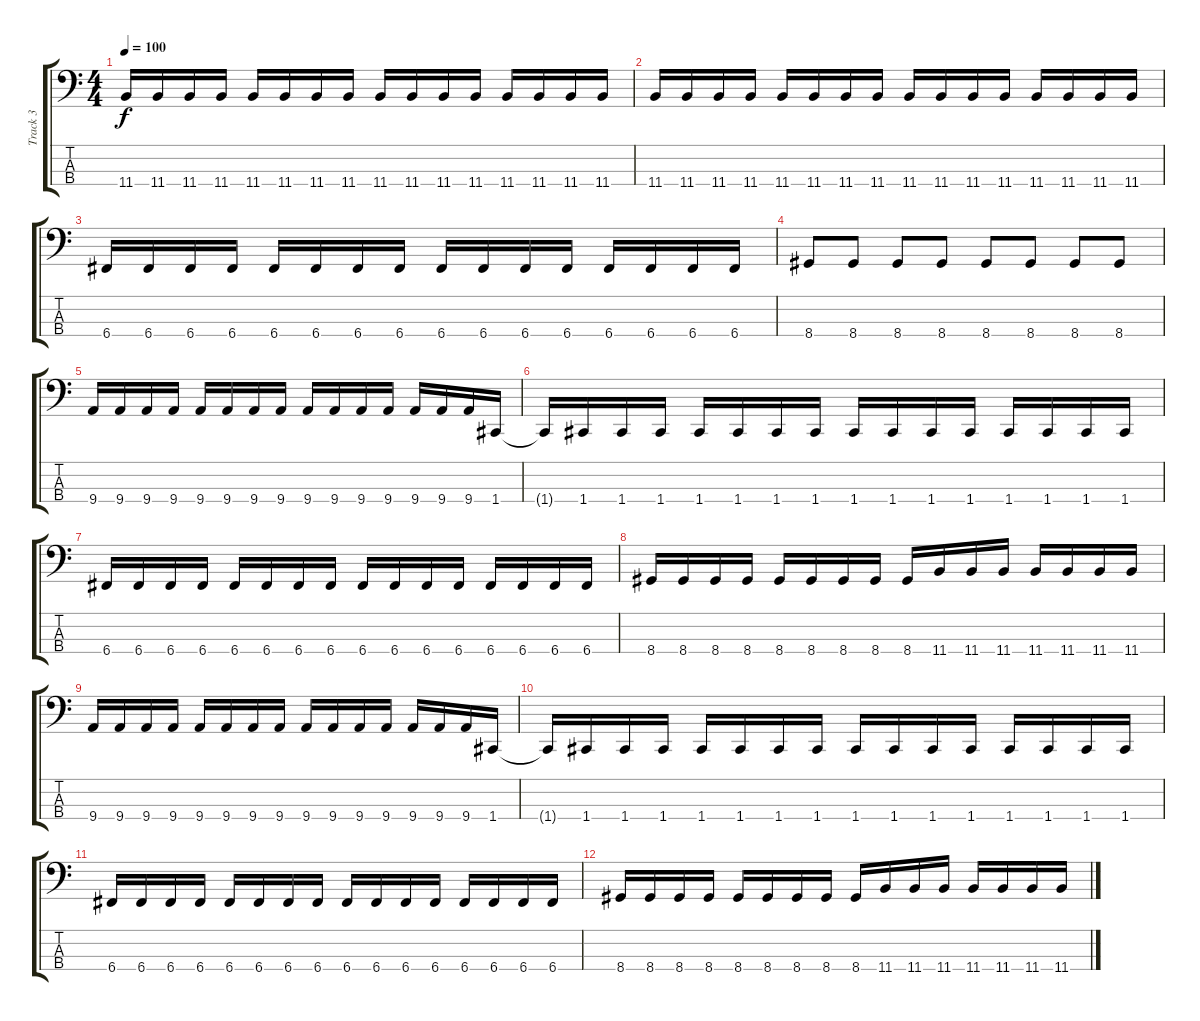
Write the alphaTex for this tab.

\track ("Track 3" "Track 3") {instrument electricbasspick}
\staff {score tabs}
\tuning (F2 C2 G1 C1) {hide}
\ts (4 4)
\tempo 100
\clef f4
\ks c
11.4.16{dy f} 11.4.16 11.4.16 11.4.16 11.4.16 11.4.16 11.4.16 11.4.16 11.4.16 11.4.16 11.4.16 11.4.16 11.4.16 11.4.16 11.4.16 11.4.16 |
11.4.16 11.4.16 11.4.16 11.4.16 11.4.16 11.4.16 11.4.16 11.4.16 11.4.16 11.4.16 11.4.16 11.4.16 11.4.16 11.4.16 11.4.16 11.4.16 |
6.4.16 6.4.16 6.4.16 6.4.16 6.4.16 6.4.16 6.4.16 6.4.16 6.4.16 6.4.16 6.4.16 6.4.16 6.4.16 6.4.16 6.4.16 6.4.16 |
8.4.8 8.4.8 8.4.8 8.4.8 8.4.8 8.4.8 8.4.8 8.4.8 |
9.4.16 9.4.16 9.4.16 9.4.16 9.4.16 9.4.16 9.4.16 9.4.16 9.4.16 9.4.16 9.4.16 9.4.16 9.4.16 9.4.16 9.4.16 1.4.16 |
1.4{t}.16 1.4.16 1.4.16 1.4.16 1.4.16 1.4.16 1.4.16 1.4.16 1.4.16 1.4.16 1.4.16 1.4.16 1.4.16 1.4.16 1.4.16 1.4.16 |
6.4.16 6.4.16 6.4.16 6.4.16 6.4.16 6.4.16 6.4.16 6.4.16 6.4.16 6.4.16 6.4.16 6.4.16 6.4.16 6.4.16 6.4.16 6.4.16 |
8.4.16 8.4.16 8.4.16 8.4.16 8.4.16 8.4.16 8.4.16 8.4.16 8.4.16 11.4.16 11.4.16 11.4.16 11.4.16 11.4.16 11.4.16 11.4.16 |
9.4.16 9.4.16 9.4.16 9.4.16 9.4.16 9.4.16 9.4.16 9.4.16 9.4.16 9.4.16 9.4.16 9.4.16 9.4.16 9.4.16 9.4.16 1.4.16 |
1.4{t}.16 1.4.16 1.4.16 1.4.16 1.4.16 1.4.16 1.4.16 1.4.16 1.4.16 1.4.16 1.4.16 1.4.16 1.4.16 1.4.16 1.4.16 1.4.16 |
6.4.16 6.4.16 6.4.16 6.4.16 6.4.16 6.4.16 6.4.16 6.4.16 6.4.16 6.4.16 6.4.16 6.4.16 6.4.16 6.4.16 6.4.16 6.4.16 |
8.4.16 8.4.16 8.4.16 8.4.16 8.4.16 8.4.16 8.4.16 8.4.16 8.4.16 11.4.16 11.4.16 11.4.16 11.4.16 11.4.16 11.4.16 11.4.16
